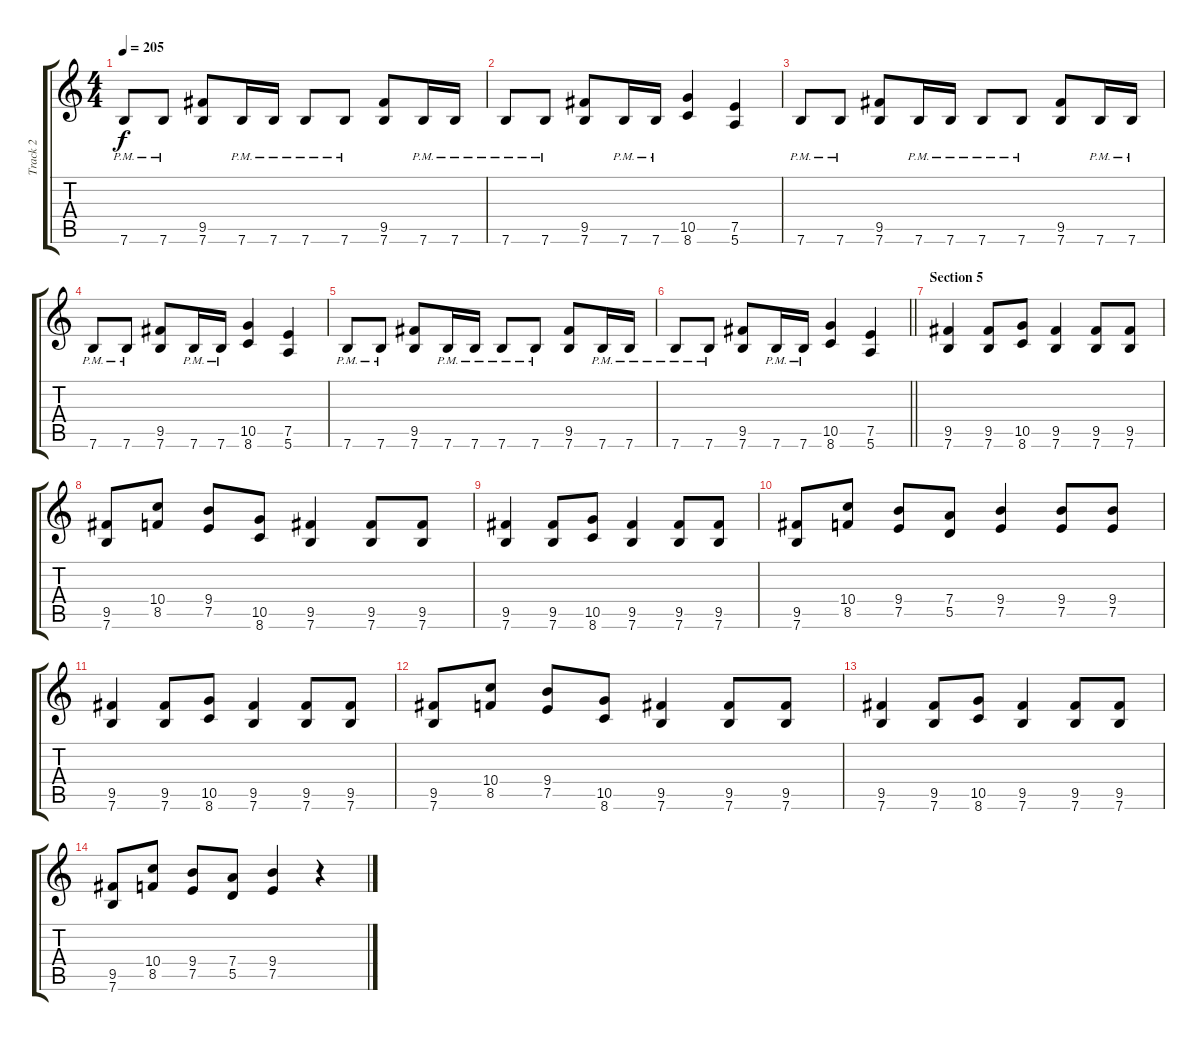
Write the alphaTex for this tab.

\track ("Track 2" "Track 2") {instrument overdrivenguitar}
\staff {score tabs}
\tuning (E4 B3 G3 D3 A2 E2) {hide}
\ts (4 4)
\tempo 205
\clef g2
\ks c
7.6{pm}.8{dy f} 7.6{pm}.8 (9.5 7.6).8 7.6{pm}.16 7.6{pm}.16 7.6{pm}.8 7.6{pm}.8 (9.5 7.6).8 7.6{pm}.16 7.6{pm}.16 |
7.6{pm}.8 7.6{pm}.8 (9.5 7.6).8 7.6{pm}.16 7.6{pm}.16 (10.5 8.6).4 (7.5 5.6).4 |
7.6{pm}.8 7.6{pm}.8 (9.5 7.6).8 7.6{pm}.16 7.6{pm}.16 7.6{pm}.8 7.6{pm}.8 (9.5 7.6).8 7.6{pm}.16 7.6{pm}.16 |
7.6{pm}.8 7.6{pm}.8 (9.5 7.6).8 7.6{pm}.16 7.6{pm}.16 (10.5 8.6).4 (7.5 5.6).4 |
7.6{pm}.8 7.6{pm}.8 (9.5 7.6).8 7.6{pm}.16 7.6{pm}.16 7.6{pm}.8 7.6{pm}.8 (9.5 7.6).8 7.6{pm}.16 7.6{pm}.16 |
\barLineRight lightlight
7.6{pm}.8 7.6{pm}.8 (9.5 7.6).8 7.6{pm}.16 7.6{pm}.16 (10.5 8.6).4 (7.5 5.6).4 |
\section ("" "Section 5")
(9.5 7.6).4 (9.5 7.6).8 (10.5 8.6).8 (9.5 7.6).4 (9.5 7.6).8 (9.5 7.6).8 |
(9.5 7.6).8 (10.4 8.5).8 (9.4 7.5).8 (10.5 8.6).8 (9.5 7.6).4 (9.5 7.6).8 (9.5 7.6).8 |
(9.5 7.6).4 (9.5 7.6).8 (10.5 8.6).8 (9.5 7.6).4 (9.5 7.6).8 (9.5 7.6).8 |
(9.5 7.6).8 (10.4 8.5).8 (9.4 7.5).8 (7.4 5.5).8 (9.4 7.5).4 (9.4 7.5).8 (9.4 7.5).8 |
(9.5 7.6).4 (9.5 7.6).8 (10.5 8.6).8 (9.5 7.6).4 (9.5 7.6).8 (9.5 7.6).8 |
(9.5 7.6).8 (10.4 8.5).8 (9.4 7.5).8 (10.5 8.6).8 (9.5 7.6).4 (9.5 7.6).8 (9.5 7.6).8 |
(9.5 7.6).4 (9.5 7.6).8 (10.5 8.6).8 (9.5 7.6).4 (9.5 7.6).8 (9.5 7.6).8 |
(9.5 7.6).8 (10.4 8.5).8 (9.4 7.5).8 (7.4 5.5).8 (9.4 7.5).4 r.4
